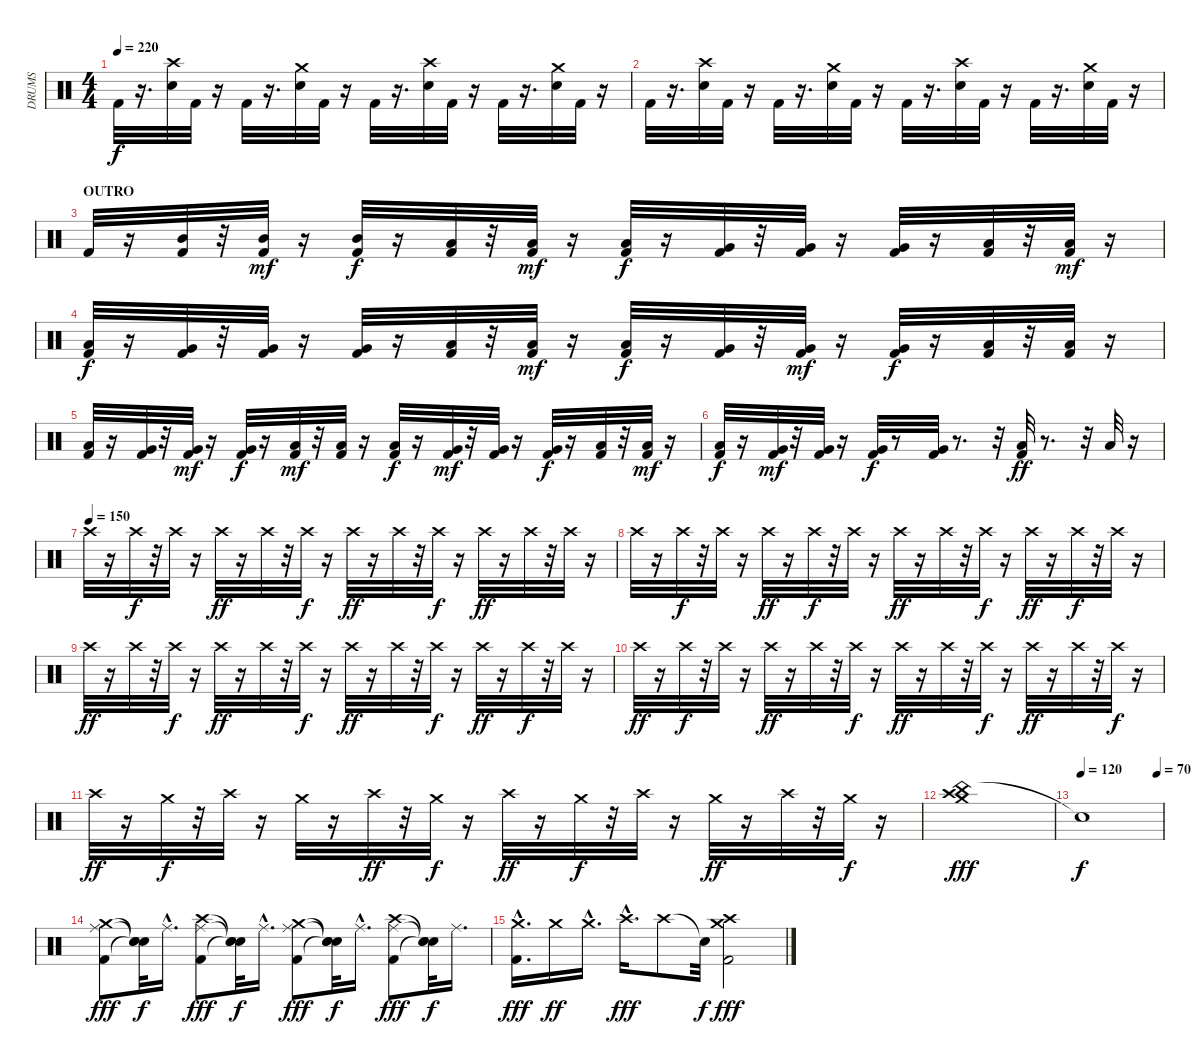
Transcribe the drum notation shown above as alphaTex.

\track ("DRUMS" "DRUMS") {instrument percussion}
\staff {score}
\articulation defaults
\ts (4 4)
\tempo 220
\clef neutral
\ks c "Kick (hit) 2".32{dy f}
r.16{d} ("Electric Snare (hit)" "Crash high (hit)").32 "Kick (hit) 2".32 r.16 "Kick (hit) 2".32 r.16{d} ("Electric Snare (hit)" "Crash medium (hit)").32 "Kick (hit) 2".32 r.16 "Kick (hit) 2".32 r.16{d} ("Electric Snare (hit)" "Crash high (hit)").32 "Kick (hit) 2".32 r.16 "Kick (hit) 2".32 r.16{d} ("Crash medium (hit)" "Electric Snare (hit)").32 "Kick (hit) 2".32 r.16 |
"Kick (hit) 2".32 r.16{d} ("Crash high (hit)" "Electric Snare (hit)").32 "Kick (hit) 2".32 r.16 "Kick (hit) 2".32 r.16{d} ("Electric Snare (hit)" "Crash medium (hit)").32 "Kick (hit) 2".32 r.16 "Kick (hit) 2".32 r.16{d} ("Electric Snare (hit)" "Crash high (hit)").32 "Kick (hit) 2".32 r.16 "Kick (hit) 2".32 r.16{d} ("Electric Snare (hit)" "Crash medium (hit)").32 "Kick (hit) 2".32 r.16 |
\section ("" "OUTRO")
"Kick (hit) 2".32 r.16 ("Kick (hit) 2" "Mid Tom (hit)").32 r.32 ("Kick (hit) 2" "Mid Tom (hit)").32{dy mf} r.16 ("Kick (hit) 2" "Mid Tom (hit)").32{dy f} r.16 ("Kick (hit) 2" "Low Tom (hit)").32 r.32 ("Kick (hit) 2" "Low Tom (hit)").32{dy mf} r.16 ("Kick (hit) 2" "Low Tom (hit)").32{dy f} r.16 ("Kick (hit) 2" "Very Low Tom (hit)").32 r.32 ("Kick (hit) 2" "Very Low Tom (hit)").32 r.16 ("Kick (hit) 2" "Very Low Tom (hit)").32 r.16 ("Kick (hit) 2" "Low Floor Tom (hit)").32 r.32 ("Kick (hit) 2" "Low Floor Tom (hit)").32{dy mf} r.16 |
("Kick (hit) 2" "Low Floor Tom (hit)").32{dy f} r.16 ("Kick (hit) 2" "Very Low Tom (hit)").32 r.32 ("Kick (hit) 2" "Very Low Tom (hit)").32 r.16 ("Kick (hit) 2" "Very Low Tom (hit)").32 r.16 ("Kick (hit) 2" "Low Tom (hit)").32 r.32 ("Kick (hit) 2" "Low Tom (hit)").32{dy mf} r.16 ("Kick (hit) 2" "Low Tom (hit)").32{dy f} r.16 ("Kick (hit) 2" "Very Low Tom (hit)").32 r.32 ("Kick (hit) 2" "Very Low Tom (hit)").32{dy mf} r.16 ("Kick (hit) 2" "Very Low Tom (hit)").32{dy f} r.16 ("Kick (hit) 2" "Low Floor Tom (hit)").32 r.32 ("Kick (hit) 2" "Low Floor Tom (hit)").32 r.16 |
("Kick (hit) 2" "Low Floor Tom (hit)").32 r.16 ("Kick (hit) 2" "Very Low Tom (hit)").32 r.32 ("Kick (hit) 2" "Very Low Tom (hit)").32{dy mf} r.16 ("Kick (hit) 2" "Very Low Tom (hit)").32{dy f} r.16 ("Kick (hit) 2" "Low Tom (hit)").32{dy mf} r.32 ("Kick (hit) 2" "Low Tom (hit)").32 r.16 ("Kick (hit) 2" "Low Tom (hit)").32{dy f} r.16 ("Kick (hit) 2" "Very Low Tom (hit)").32{dy mf} r.32 ("Kick (hit) 2" "Very Low Tom (hit)").32 r.16 ("Kick (hit) 2" "Very Low Tom (hit)").32{dy f} r.16 ("Kick (hit) 2" "Low Tom (hit)").32 r.32 ("Kick (hit) 2" "Low Tom (hit)").32{dy mf} r.16 |
("Kick (hit) 2" "Low Tom (hit)").32{dy f} r.16 ("Kick (hit) 2" "Very Low Tom (hit)").32{dy mf} r.32 ("Kick (hit) 2" "Very Low Tom (hit)").32 r.16 ("Kick (hit) 2" "Very Low Tom (hit)").32{dy f} r.8 ("Very Low Tom (hit)" "Kick (hit) 2").32 r.8{d} r.32 ("Low Floor Tom (hit)" "Kick (hit) 2").32{dy ff} r.8{d} r.32 "Low Floor Tom (hit)".32 r.16 |
\tempo (150)
"Crash high (hit)".32 r.16 "Crash high (hit)".32{dy f} r.32 "Crash high (hit)".32 r.16 "Crash high (hit)".32{dy ff} r.16 "Crash high (hit)".32 r.32 "Crash high (hit)".32{dy f} r.16 "Crash high (hit)".32{dy ff} r.16 "Crash high (hit)".32 r.32 "Crash high (hit)".32{dy f} r.16 "Crash high (hit)".32{dy ff} r.16 "Crash high (hit)".32 r.32 "Crash high (hit)".32 r.16 |
"Crash high (hit)".32 r.16 "Crash high (hit)".32{dy f} r.32 "Crash high (hit)".32 r.16 "Crash high (hit)".32{dy ff} r.16 "Crash high (hit)".32{dy f} r.32 "Crash high (hit)".32 r.16 "Crash high (hit)".32{dy ff} r.16 "Crash high (hit)".32 r.32 "Crash high (hit)".32{dy f} r.16 "Crash high (hit)".32{dy ff} r.16 "Crash high (hit)".32{dy f} r.32 "Crash high (hit)".32 r.16 |
"Crash high (hit)".32{dy ff} r.16 "Crash high (hit)".32 r.32 "Crash high (hit)".32{dy f} r.16 "Crash high (hit)".32{dy ff} r.16 "Crash high (hit)".32 r.32 "Crash high (hit)".32{dy f} r.16 "Crash high (hit)".32{dy ff} r.16 "Crash high (hit)".32 r.32 "Crash high (hit)".32{dy f} r.16 "Crash high (hit)".32{dy ff} r.16 "Crash high (hit)".32{dy f} r.32 "Crash high (hit)".32 r.16 |
"Crash high (hit)".32{dy ff} r.16 "Crash high (hit)".32{dy f} r.32 "Crash high (hit)".32 r.16 "Crash high (hit)".32{dy ff} r.16 "Crash high (hit)".32 r.32 "Crash high (hit)".32{dy f} r.16 "Crash high (hit)".32{dy ff} r.16 "Crash high (hit)".32 r.32 "Crash high (hit)".32{dy f} r.16 "Crash high (hit)".32{dy ff} r.16 "Crash high (hit)".32 r.32 "Crash high (hit)".32{dy f} r.16 |
"Crash high (hit)".32{dy ff} r.16 "Crash medium (hit)".32{dy f} r.32 "Crash high (hit)".32 r.16 "Crash medium (hit)".32 r.16 "Crash high (hit)".32{dy ff} r.32 "Crash medium (hit)".32{dy f} r.16 "Crash high (hit)".32{dy ff} r.16 "Crash medium (hit)".32{dy f} r.32 "Crash high (hit)".32 r.16 "Crash medium (hit)".32{dy ff} r.16 "Crash high (hit)".32 r.32 "Crash medium (hit)".32{dy f} r.16 |
("China (hit)" "Crash medium (hit)" "Crash high (hit)").1{dy fff} |
\tempo 120
\tempo (70 0.9375)
"Snare (hit)"{t}.1{dy f} |
("Kick (hit) 2" "Ride (middle)" "Crash medium (hit)").8{dy fff} ("Snare (hit)"{t} "Snare (hit)"{t} "Snare (hit)"{t}).32{dy f} "Ride (middle)"{hac}.16{d} ("Kick (hit) 2" "Ride (middle)" "Crash high (hit)").8{dy fff} ("Snare (hit)"{t} "Snare (hit)"{t} "Snare (hit)"{t}).32{dy f} "Ride (middle)"{hac}.16{d} ("Kick (hit) 2" "Ride (middle)" "Crash medium (hit)").8{dy fff} ("Snare (hit)"{t} "Snare (hit)"{t} "Snare (hit)"{t}).32{dy f} "Ride (middle)"{hac}.16{d} ("Kick (hit) 2" "Ride (middle)" "Crash high (hit)").8{dy fff} ("Snare (hit)"{t} "Snare (hit)"{t} "Snare (hit)"{t}).32{dy f} "Ride (middle)".16{d} |
("Kick (hit) 2"{hac} "Crash medium (hit)"{hac}).16{d dy fff} "Crash medium (hit)".16{dy ff} "Crash medium (hit)"{hac}.16{d} "Crash high (hit)"{hac}.16{d dy fff} "Crash high (hit)".8 "Snare (hit)"{t}.32{dy f} ("Crash high (hit)" "Crash medium (hit)" "Kick (hit) 2").2{dy fff}
